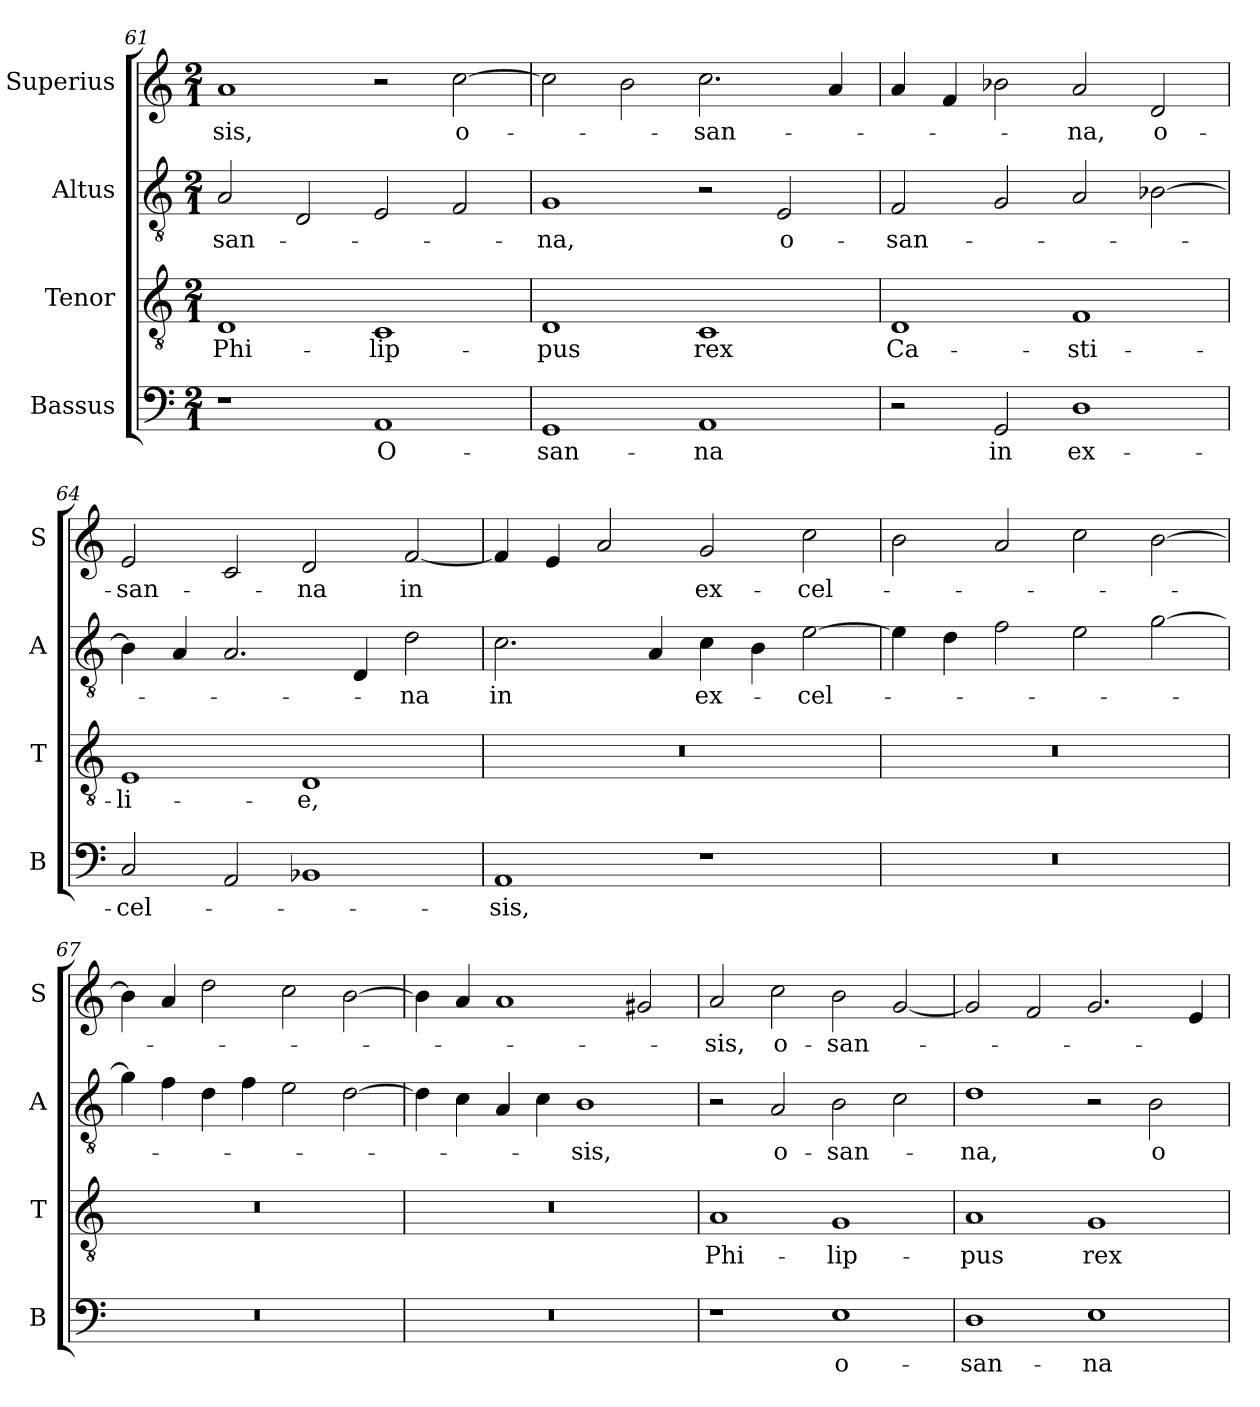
**kern	**text	**kern	**text	**kern	**text	**kern	**text
*part4	*part4	*part3	*part3	*part2	*part2	*part1	*part1
*staff4	*staff4	*staff3	*staff3	*staff2	*staff2	*staff1	*staff1
*I"Bassus	*	*I"Tenor	*	*I"Altus	*	*I"Superius	*
*I'B	*	*I'T	*	*I'A	*	*I'S	*
*clefF4	*	*clefGv2	*	*clefGv2	*	*clefG2	*
*k[]	*	*k[]	*	*k[]	*	*k[]	*
*M2/1	*	*M2/1	*	*M2/1	*	*M2/1	*
=61	=61	=61	=61	=61	=61	=61	=61
1r	.	1D	Phi-	2A/	-san-	1a	-sis,
.	.	.	.	2D/	.	.	.
1AA	O-	1C	-lip-	2E/	.	2r	.
.	.	.	.	2F/	.	[2cc\	o-
=62	=62	=62	=62	=62	=62	=62	=62
1GG	-san-	1D	-pus	1G	-na,	2cc\]	.
.	.	.	.	.	.	2b\	.
1AA	-na	1C	rex	2r	.	2.cc\	-san-
.	.	.	.	2E/	o-	.	.
.	.	.	.	.	.	4a/	.
=63	=63	=63	=63	=63	=63	=63	=63
2r	.	1D	Ca-	2F/	-san-	4a/	.
.	.	.	.	.	.	4f/	.
2GG/	in	.	.	2G/	.	2b-X\	.
1D	ex-	1F	-sti-	2A/	.	2a/	-na,
.	.	.	.	[2B-X\	.	2d/	o-
=64	=64	=64	=64	=64	=64	=64	=64
2C/	-cel-	1E	-li-	4B-\]	.	2e/	-san-
.	.	.	.	4A/	.	.	.
2AA/	.	.	.	2.A/	.	2c/	.
1BB-X	.	1D	-e,	.	.	2d/	-na
.	.	.	.	4D/	.	.	.
.	.	.	.	2d\	-na	[2f/	in
=65	=65	=65	=65	=65	=65	=65	=65
1AA	-sis,	0r	.	2.c\	in	4f/]	.
.	.	.	.	.	.	4e/	.
.	.	.	.	.	.	2a/	.
.	.	.	.	4A/	.	.	.
1r	.	.	.	4c\	ex-	2g/	ex-
.	.	.	.	4B\	.	.	.
.	.	.	.	[2e\	-cel-	2cc\	-cel-
=66	=66	=66	=66	=66	=66	=66	=66
0r	.	0r	.	4e\]	.	2b\	.
.	.	.	.	4d\	.	.	.
.	.	.	.	2f\	.	2a/	.
.	.	.	.	2e\	.	2cc\	.
.	.	.	.	[2g\	.	[2b\	.
=67	=67	=67	=67	=67	=67	=67	=67
0r	.	0r	.	4g\]	.	4b\]	.
.	.	.	.	4f\	.	4a/	.
.	.	.	.	4d\	.	2dd\	.
.	.	.	.	4f\	.	.	.
.	.	.	.	2e\	.	2cc\	.
.	.	.	.	[2d\	.	[2b\	.
=68	=68	=68	=68	=68	=68	=68	=68
0r	.	0r	.	4d\]	.	4b\]	.
.	.	.	.	4c\	.	4a/	.
.	.	.	.	4A/	.	1a	.
.	.	.	.	4c\	.	.	.
.	.	.	.	1B	-sis,	.	.
.	.	.	.	.	.	2g#X/	.
=69	=69	=69	=69	=69	=69	=69	=69
1r	.	1A	Phi-	2r	.	2a/	-sis,
.	.	.	.	2A/	o-	2cc\	o-
1E	o-	1G	-lip-	2B\	-san-	2b\	-san-
.	.	.	.	2c\	.	[2g/	.
=70	=70	=70	=70	=70	=70	=70	=70
1D	-san-	1A	-pus	1d	-na,	2g/]	.
.	.	.	.	.	.	2f/	.
1E	-na	1G	rex	2r	.	2.g/	.
.	.	.	.	2B\	o-	.	.
.	.	.	.	.	.	4e/	.
=	=	=	=	=	=	=	=
*-	*-	*-	*-	*-	*-	*-	*-
